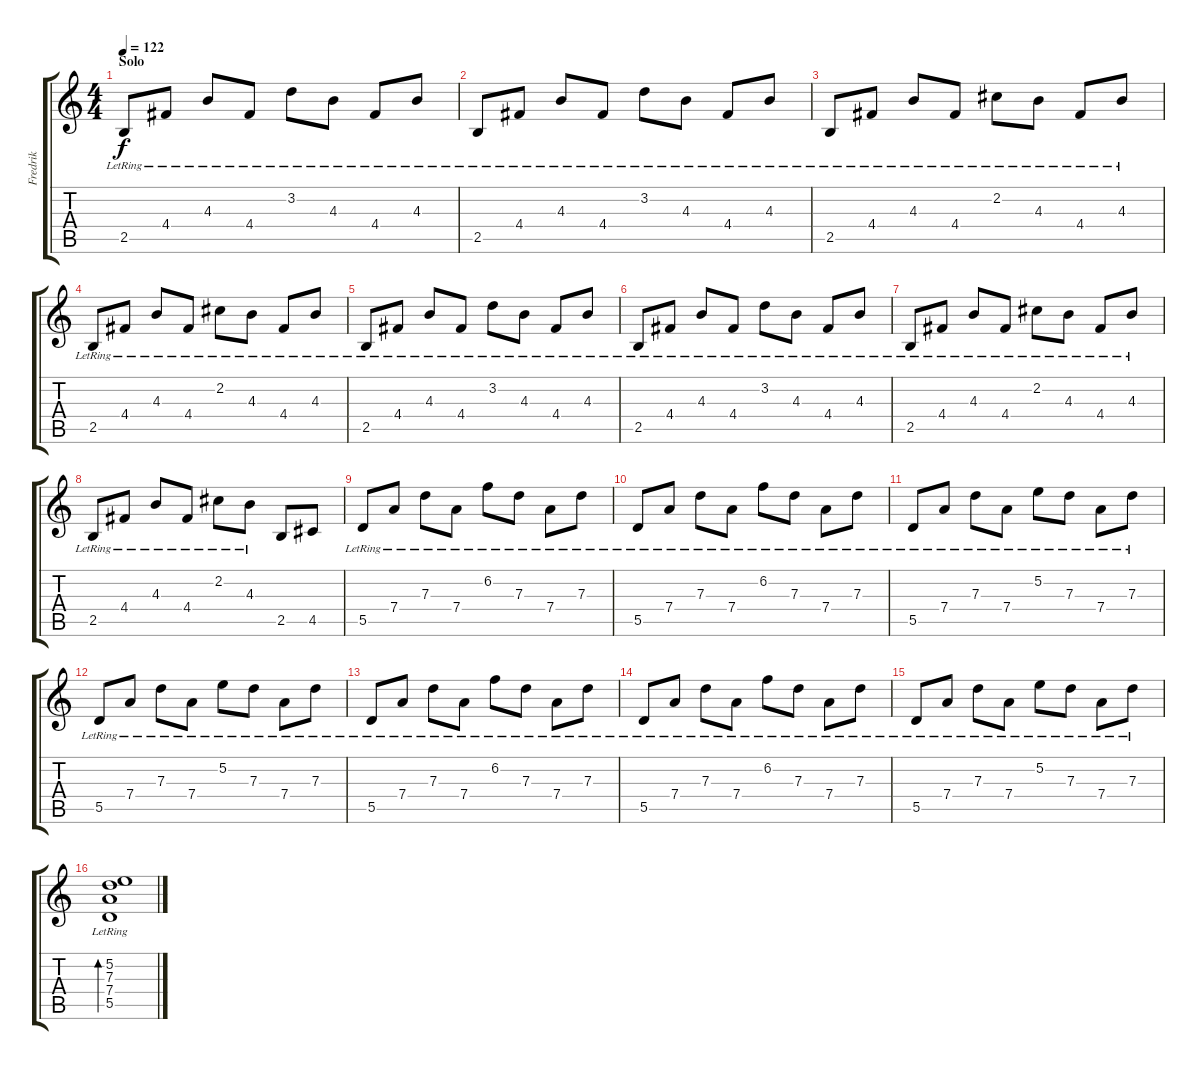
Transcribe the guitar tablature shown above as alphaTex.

\track ("Fredrik" "Fredrik") {instrument acousticguitarsteel}
\staff {score tabs}
\tuning (E4 B3 G3 D3 A2 E2) {hide}
\ts (4 4)
\section ("" "Solo")
\tempo 122
\clef g2
\ks c
2.5{lr}.8{dy f} 4.4{lr}.8 4.3{lr}.8 4.4{lr}.8 3.2{lr}.8 4.3{lr}.8 4.4{lr}.8 4.3{lr}.8 |
2.5{lr}.8 4.4{lr}.8 4.3{lr}.8 4.4{lr}.8 3.2{lr}.8 4.3{lr}.8 4.4{lr}.8 4.3{lr}.8 |
2.5{lr}.8 4.4{lr}.8 4.3{lr}.8 4.4{lr}.8 2.2{lr}.8 4.3{lr}.8 4.4{lr}.8 4.3{lr}.8 |
2.5{lr}.8 4.4{lr}.8 4.3{lr}.8 4.4{lr}.8 2.2{lr}.8 4.3{lr}.8 4.4{lr}.8 4.3{lr}.8 |
2.5{lr}.8 4.4{lr}.8 4.3{lr}.8 4.4{lr}.8 3.2{lr}.8 4.3{lr}.8 4.4{lr}.8 4.3{lr}.8 |
2.5{lr}.8 4.4{lr}.8 4.3{lr}.8 4.4{lr}.8 3.2{lr}.8 4.3{lr}.8 4.4{lr}.8 4.3{lr}.8 |
2.5{lr}.8 4.4{lr}.8 4.3{lr}.8 4.4{lr}.8 2.2{lr}.8 4.3{lr}.8 4.4{lr}.8 4.3{lr}.8 |
2.5{lr}.8 4.4{lr}.8 4.3{lr}.8 4.4{lr}.8 2.2{lr}.8 4.3{lr}.8 2.5.8 4.5.8 |
5.5{lr}.8 7.4{lr}.8 7.3{lr}.8 7.4{lr}.8 6.2{lr}.8 7.3{lr}.8 7.4{lr}.8 7.3{lr}.8 |
5.5{lr}.8 7.4{lr}.8 7.3{lr}.8 7.4{lr}.8 6.2{lr}.8 7.3{lr}.8 7.4{lr}.8 7.3{lr}.8 |
5.5{lr}.8 7.4{lr}.8 7.3{lr}.8 7.4{lr}.8 5.2{lr}.8 7.3{lr}.8 7.4{lr}.8 7.3{lr}.8 |
5.5{lr}.8 7.4{lr}.8 7.3{lr}.8 7.4{lr}.8 5.2{lr}.8 7.3{lr}.8 7.4{lr}.8 7.3{lr}.8 |
5.5{lr}.8 7.4{lr}.8 7.3{lr}.8 7.4{lr}.8 6.2{lr}.8 7.3{lr}.8 7.4{lr}.8 7.3{lr}.8 |
5.5{lr}.8 7.4{lr}.8 7.3{lr}.8 7.4{lr}.8 6.2{lr}.8 7.3{lr}.8 7.4{lr}.8 7.3{lr}.8 |
5.5{lr}.8 7.4{lr}.8 7.3{lr}.8 7.4{lr}.8 5.2{lr}.8 7.3{lr}.8 7.4{lr}.8 7.3{lr}.8 |
(5.2 7.3 7.4 5.5{lr}).1{bd 240}
